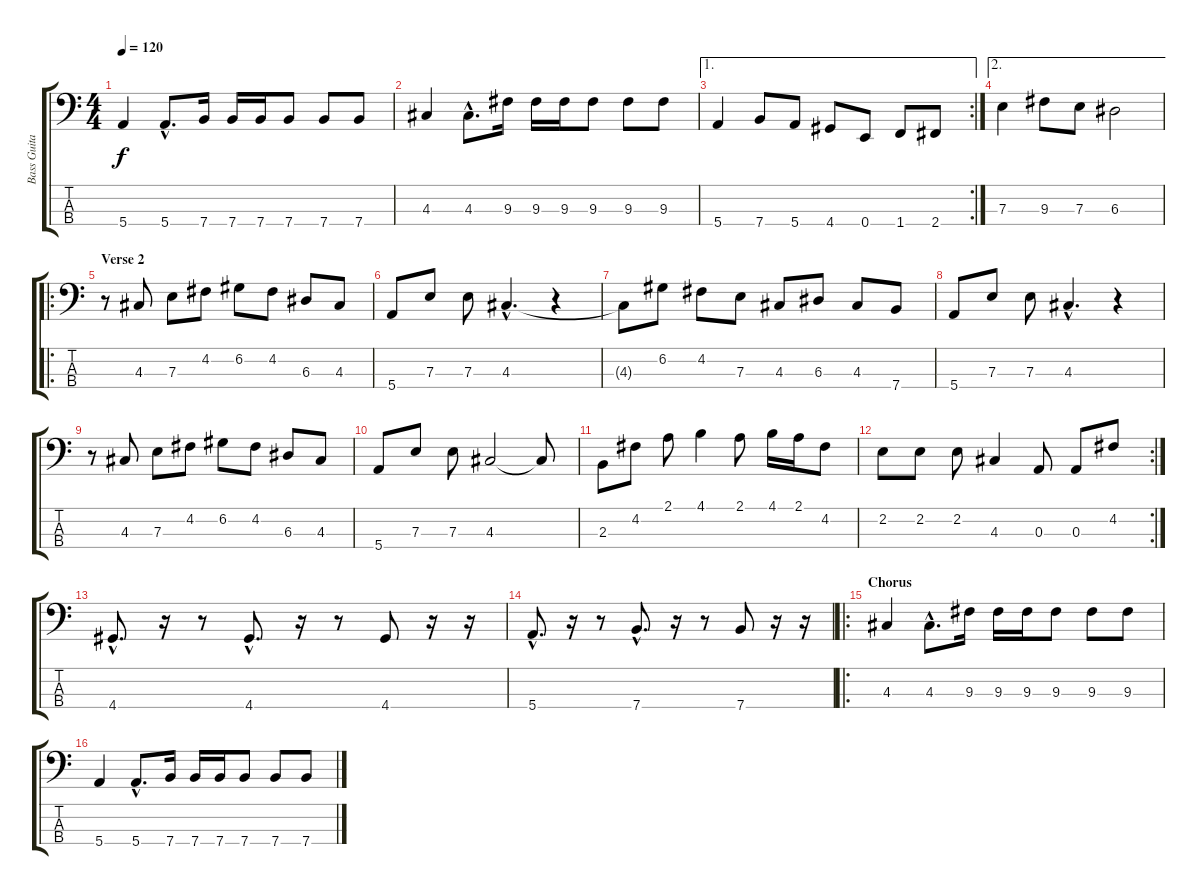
\track ("Bass Guitar" "Bass Guita") {instrument electricbasspick}
\staff {score tabs}
\tuning (G2 D2 A1 E1) {hide}
\ts (4 4)
\tempo 120
\clef f4
\ks c
5.4.4{dy f} 5.4{hac}.8{d} 7.4.16 7.4.16 7.4.16 7.4.8 7.4.8 7.4.8 |
4.3.4 4.3{hac}.8{d} 9.3.16 9.3.16 9.3.16 9.3.8 9.3.8 9.3.8 |
\ae 1
\rc 2
5.4.4 7.4.8 5.4.8 4.4.8 0.4.8 1.4.8 2.4.8 |
\ae 2
7.3.4 9.3.8 7.3.8 6.3.2 |
\ro
\section ("" "Verse 2")
r.8 4.3.8 7.3.8 4.2.8 6.2.8 4.2.8 6.3.8 4.3.8 |
5.4.8 7.3.8 7.3.8 4.3{hac}.4{d} r.4 |
4.3{t}.8 6.2.8 4.2.8 7.3.8 4.3.8 6.3.8 4.3.8 7.4.8 |
5.4.8 7.3.8 7.3.8 4.3{hac}.4{d} r.4 |
r.8 4.3.8 7.3.8 4.2.8 6.2.8 4.2.8 6.3.8 4.3.8 |
5.4.8 7.3.8 7.3.8 4.3.2 4.3{t}.8 |
2.3.8 4.2.8 2.1.8 4.1.4 2.1.8 4.1.16 2.1.16 4.2.8 |
\rc 2
2.2.8 2.2.8 2.2.8 4.3.4 0.3.8 0.3.8 4.2.8 |
4.4{hac}.8{d} r.16 r.8 4.4{hac}.8{d} r.16 r.8 4.4.8 r.16 r.16 |
5.4{hac}.8{d} r.16 r.8 7.4{hac}.8{d} r.16 r.8 7.4.8 r.16 r.16 |
\ro
\section ("" "Chorus")
4.3.4 4.3{hac}.8{d} 9.3.16 9.3.16 9.3.16 9.3.8 9.3.8 9.3.8 |
5.4.4 5.4{hac}.8{d} 7.4.16 7.4.16 7.4.16 7.4.8 7.4.8 7.4.8
